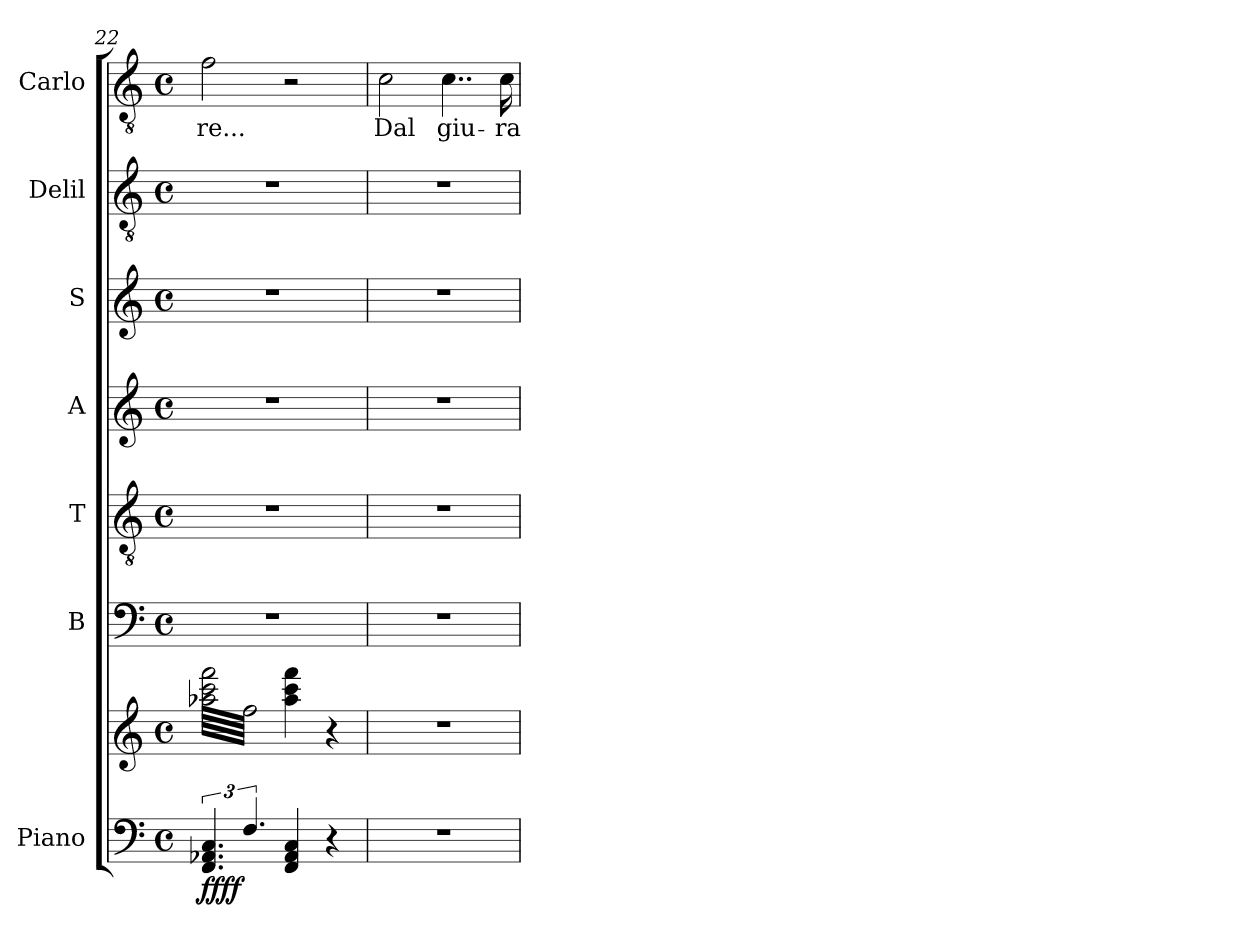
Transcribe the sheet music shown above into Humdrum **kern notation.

**kern	**kern	**dynam	**kern	**kern	**kern	**kern	**kern	**kern	**text
*part7	*part7	*part7	*part6	*part5	*part4	*part3	*part2	*part1	*part1
*staff8	*staff7	*staff7/8	*staff6	*staff5	*staff4	*staff3	*staff2	*staff1	*staff1
*I"Piano	*	*	*I"B	*I"T	*I"A	*I"S	*I"Delil	*I"Carlo	*
*I'Pno	*	*	*I'B	*I'T	*I'A	*I'S	*	*	*
*clefF4	*clefG2	*	*clefF4	*clefGv2	*clefG2	*clefG2	*clefGv2	*clefGv2	*
*k[]	*k[]	*	*k[]	*k[]	*k[]	*k[]	*k[]	*k[]	*
*M4/4	*M4/4	*	*M4/4	*M4/4	*M4/4	*M4/4	*M4/4	*M4/4	*
*met(c)	*met(c)	*	*met(c)	*met(c)	*met(c)	*met(c)	*met(c)	*met(c)	*
=22	=22	=22	=22	=22	=22	=22	=22	=22	=22
!	!	!LO:DY:b=2	!	!	!	!	!	!	!
!	!	!LO:DY:n=1:b	!	!	!	!	!	!	!
*	*tremolo	*	*	*	*	*	*	*	*
6.FF/ 6.AA-X/ 6.C/	64aa-X\ 64ccc\ 64fff\LLLL	ff ff	1r	1r	1r	1r	1r	2f\	re...
.	64ff\	.	.	.	.	.	.	.	.
.	64aa-X\ 64ccc\ 64fff\	.	.	.	.	.	.	.	.
.	64ff\	.	.	.	.	.	.	.	.
.	64aa-X\ 64ccc\ 64fff\	.	.	.	.	.	.	.	.
.	64ff\	.	.	.	.	.	.	.	.
.	64aa-X\ 64ccc\ 64fff\	.	.	.	.	.	.	.	.
.	64ff\	.	.	.	.	.	.	.	.
.	64aa-X\ 64ccc\ 64fff\	.	.	.	.	.	.	.	.
.	64ff\	.	.	.	.	.	.	.	.
.	64aa-X\ 64ccc\ 64fff\	.	.	.	.	.	.	.	.
.	64ff\	.	.	.	.	.	.	.	.
.	64aa-X\ 64ccc\ 64fff\	.	.	.	.	.	.	.	.
.	64ff\	.	.	.	.	.	.	.	.
.	64aa-X\ 64ccc\ 64fff\	.	.	.	.	.	.	.	.
.	64ff\	.	.	.	.	.	.	.	.
6.F/	64aa-X\ 64ccc\ 64fff\	.	.	.	.	.	.	.	.
.	64ff\	.	.	.	.	.	.	.	.
.	64aa-X\ 64ccc\ 64fff\	.	.	.	.	.	.	.	.
.	64ff\	.	.	.	.	.	.	.	.
.	64aa-X\ 64ccc\ 64fff\	.	.	.	.	.	.	.	.
.	64ff\	.	.	.	.	.	.	.	.
.	64aa-X\ 64ccc\ 64fff\	.	.	.	.	.	.	.	.
.	64ff\	.	.	.	.	.	.	.	.
.	64aa-X\ 64ccc\ 64fff\	.	.	.	.	.	.	.	.
.	64ff\	.	.	.	.	.	.	.	.
.	64aa-X\ 64ccc\ 64fff\	.	.	.	.	.	.	.	.
.	64ff\	.	.	.	.	.	.	.	.
.	64aa-X\ 64ccc\ 64fff\	.	.	.	.	.	.	.	.
.	64ff\	.	.	.	.	.	.	.	.
.	64aa-X\ 64ccc\ 64fff\	.	.	.	.	.	.	.	.
.	64ff\JJJJ	.	.	.	.	.	.	.	.
*	*Xtremolo	*	*	*	*	*	*	*	*
4FF/ 4AA-/ 4C/	4aa-\ 4ccc\ 4fff\	.	.	.	.	.	.	2r	.
.	.	.	.	.	.	.	.	.	.
.	.	.	.	.	.	.	.	.	.
.	.	.	.	.	.	.	.	.	.
.	.	.	.	.	.	.	.	.	.
.	.	.	.	.	.	.	.	.	.
.	.	.	.	.	.	.	.	.	.
.	.	.	.	.	.	.	.	.	.
.	.	.	.	.	.	.	.	.	.
.	.	.	.	.	.	.	.	.	.
.	.	.	.	.	.	.	.	.	.
.	.	.	.	.	.	.	.	.	.
.	.	.	.	.	.	.	.	.	.
.	.	.	.	.	.	.	.	.	.
.	.	.	.	.	.	.	.	.	.
.	.	.	.	.	.	.	.	.	.
4r	4r	.	.	.	.	.	.	.	.
=23	=23	=23	=23	=23	=23	=23	=23	=23	=23
1r	1r	.	1r	1r	1r	1r	1r	2c\	Dal
.	.	.	.	.	.	.	.	4..c\	giu-
.	.	.	.	.	.	.	.	16c\	-ra-
=	=	=	=	=	=	=	=	=	=
*-	*-	*-	*-	*-	*-	*-	*-	*-	*-
